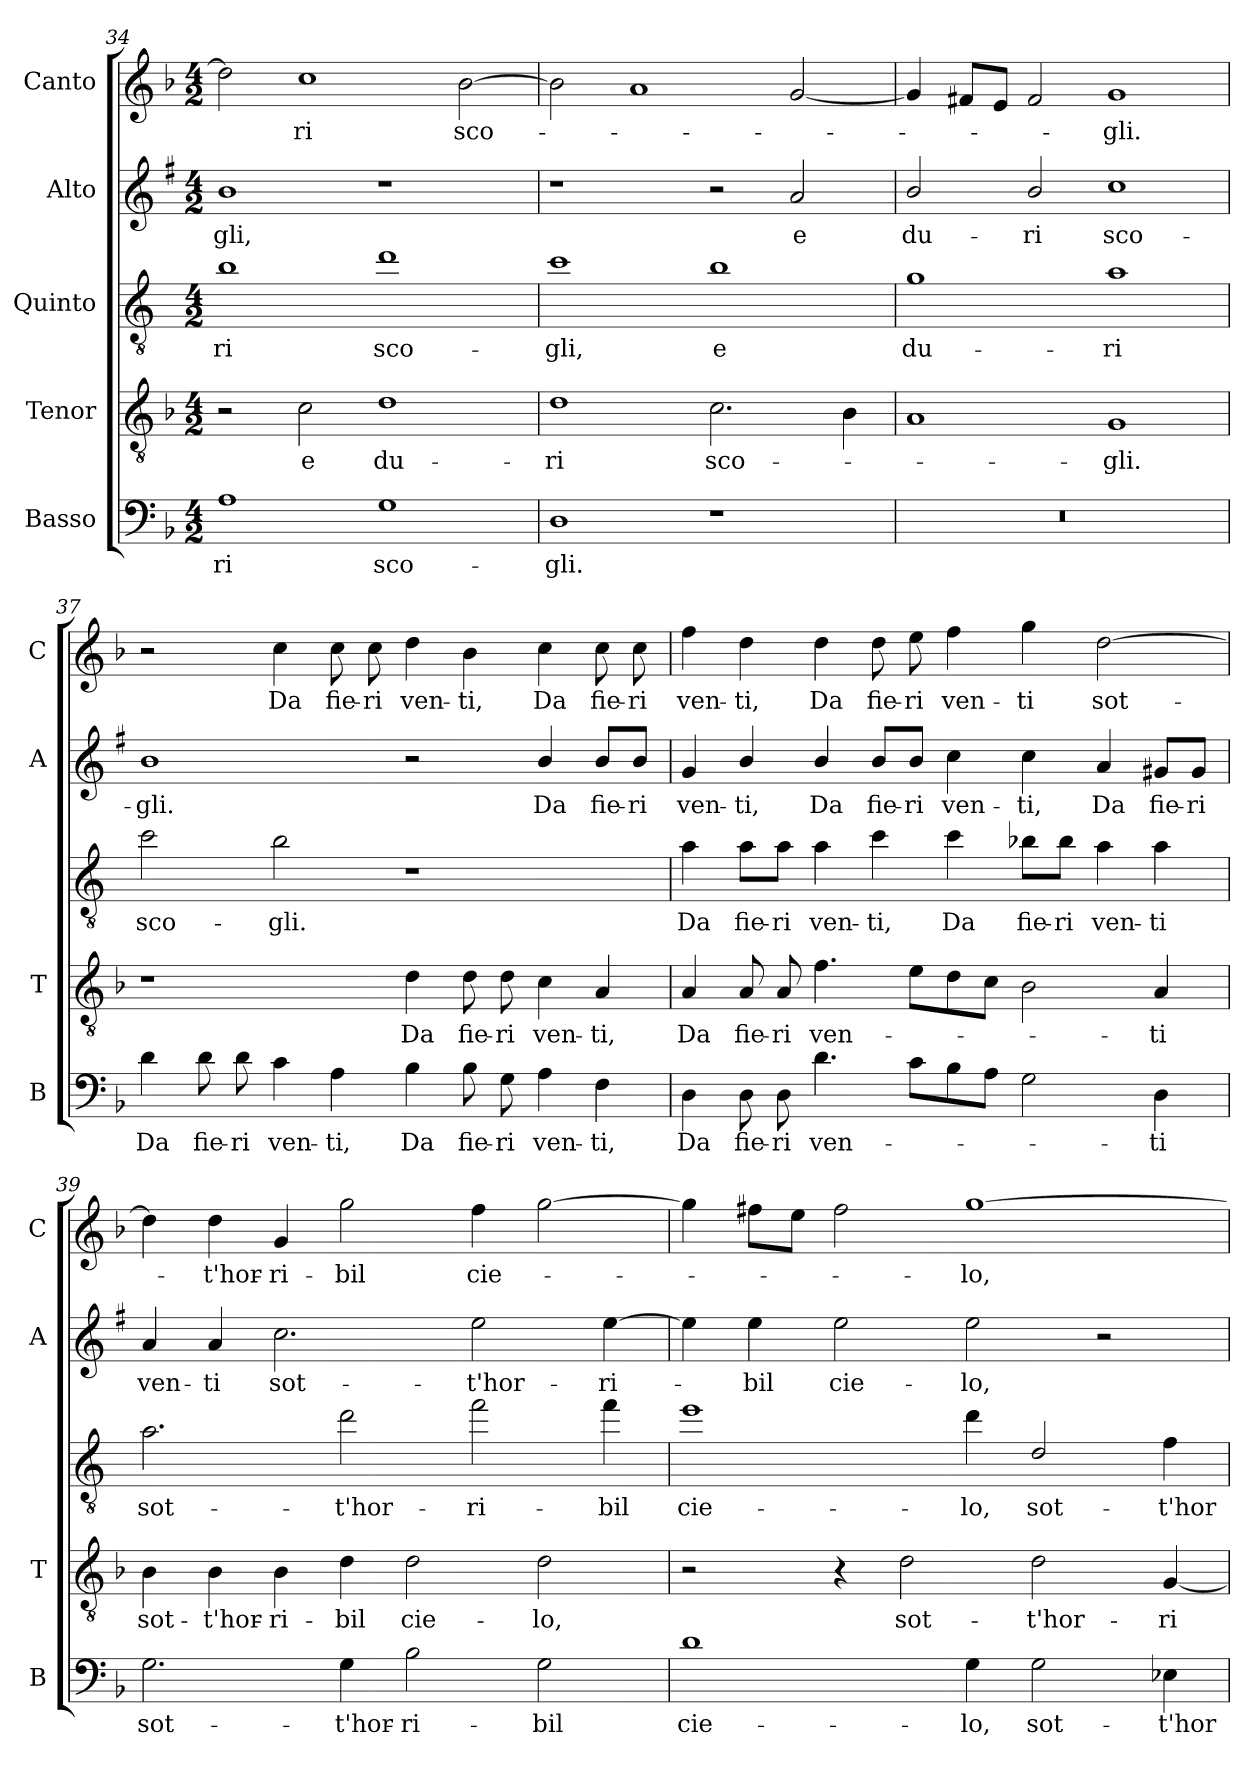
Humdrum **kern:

**kern	**text	**kern	**text	**kern	**text	**kern	**text	**kern	**text
*part5	*part5	*part4	*part4	*part3	*part3	*part2	*part2	*part1	*part1
*staff5	*staff5	*staff4	*staff4	*staff3	*staff3	*staff2	*staff2	*staff1	*staff1
*I"Basso	*	*I"Tenor	*	*I"Quinto	*	*I"Alto	*	*I"Canto	*
*I'B	*	*I'T	*	*	*	*I'A	*	*I'C	*
*clefF4	*	*clefGv2	*	*clefGv2	*	*clefG2	*	*clefG2	*
*	*	*	*	*ITrd4c7	*	*ITrd1c2	*	*	*
*k[b-]	*	*k[b-]	*	*k[b-]	*	*k[b-]	*	*k[b-]	*
*F:	*	*F:	*	*F:	*	*F:	*	*F:	*
*M4/2	*	*M4/2	*	*M4/2	*	*M4/2	*	*M4/2	*
=34	=34	=34	=34	=34	=34	=34	=34	=34	=34
!	!LO:LY:b	!	!	!	!LO:LY:b	!	!LO:LY:b	!	!
1A	-ri	2r	.	1e	-ri	1a	-gli,	2dd\]	.
!	!	!	!LO:LY:b	!	!	!	!	!	!LO:LY:b
.	.	2c\	e	.	.	.	.	1cc	-ri
!	!LO:LY:b	!	!LO:LY:b	!	!LO:LY:b	!	!	!	!
1G	sco-	1d	du-	1g	sco-	1r	.	.	.
!	!	!	!	!	!	!	!	!	!LO:LY:b
.	.	.	.	.	.	.	.	[2b-\	sco-
!!LO:LB:g=z
=35	=35	=35	=35	=35	=35	=35	=35	=35	=35
!	!LO:LY:b	!	!LO:LY:b	!	!LO:LY:b	!	!	!	!
1D	-gli.	1d	-ri	1f	-gli,	1r	.	2b-\]	.
.	.	.	.	.	.	.	.	1a	.
!	!	!	!LO:LY:b	!	!LO:LY:b	!	!	!	!
1r	.	2.c\	sco-	1e	e	2r	.	.	.
!	!	!	!	!	!	!	!LO:LY:b	!	!
.	.	.	.	.	.	2g/	e	[2g/	.
.	.	4B-\	.	.	.	.	.	.	.
=36	=36	=36	=36	=36	=36	=36	=36	=36	=36
!	!	!	!	!	!LO:LY:b	!	!LO:LY:b	!	!
0r	.	1A	.	1c	du-	2a/	du-	4g/]	.
.	.	.	.	.	.	.	.	8f#X/L	.
.	.	.	.	.	.	.	.	8e/J	.
!	!	!	!	!	!	!	!LO:LY:b	!	!
.	.	.	.	.	.	2a/	-ri	2f#/	.
!	!	!	!LO:LY:b	!	!LO:LY:b	!	!LO:LY:b	!	!LO:LY:b
.	.	1G	-gli.	1d	-ri	1b-	sco-	1g	-gli.
=37	=37	=37	=37	=37	=37	=37	=37	=37	=37
!	!LO:LY:b	!	!	!	!LO:LY:b	!	!LO:LY:b	!	!
4d\	Da	1r	.	2f\	sco-	1a	-gli.	2r	.
!	!LO:LY:b	!	!	!	!	!	!	!	!
8d\	fie-	.	.	.	.	.	.	.	.
!	!LO:LY:b	!	!	!	!	!	!	!	!
8d\	-ri	.	.	.	.	.	.	.	.
!	!LO:LY:b	!	!	!	!LO:LY:b	!	!	!	!LO:LY:b
4c\	ven-	.	.	2e\	-gli.	.	.	4cc\	Da
!	!LO:LY:b	!	!	!	!	!	!	!	!LO:LY:b
4A\	-ti,	.	.	.	.	.	.	8cc\	fie-
!	!	!	!	!	!	!	!	!	!LO:LY:b
.	.	.	.	.	.	.	.	8cc\	-ri
!	!LO:LY:b	!	!LO:LY:b	!	!	!	!	!	!LO:LY:b
4B-\	Da	4d\	Da	1r	.	2r	.	4dd\	ven-
!	!LO:LY:b	!	!LO:LY:b	!	!	!	!	!	!LO:LY:b
8B-\	fie-	8d\	fie-	.	.	.	.	4b-\	-ti,
!	!LO:LY:b	!	!LO:LY:b	!	!	!	!	!	!
8G\	-ri	8d\	-ri	.	.	.	.	.	.
!	!LO:LY:b	!	!LO:LY:b	!	!	!	!LO:LY:b	!	!LO:LY:b
4A\	ven-	4c\	ven-	.	.	4a/	Da	4cc\	Da
!	!LO:LY:b	!	!LO:LY:b	!	!	!	!LO:LY:b	!	!LO:LY:b
4F\	-ti,	4A/	-ti,	.	.	8a/L	fie-	8cc\	fie-
!	!	!	!	!	!	!	!LO:LY:b	!	!LO:LY:b
.	.	.	.	.	.	8a/J	-ri	8cc\	-ri
=38	=38	=38	=38	=38	=38	=38	=38	=38	=38
!	!LO:LY:b	!	!LO:LY:b	!	!LO:LY:b	!	!LO:LY:b	!	!LO:LY:b
4D\	Da	4A/	Da	4d\	Da	4f/	ven-	4ff\	ven-
!	!LO:LY:b	!	!LO:LY:b	!	!LO:LY:b	!	!LO:LY:b	!	!LO:LY:b
8D\	fie-	8A/	fie-	8d\L	fie-	4a/	-ti,	4dd\	-ti,
!	!LO:LY:b	!	!LO:LY:b	!	!LO:LY:b	!	!	!	!
8D\	-ri	8A/	-ri	8d\J	-ri	.	.	.	.
!	!LO:LY:b	!	!LO:LY:b	!	!LO:LY:b	!	!LO:LY:b	!	!LO:LY:b
4.d\	ven-	4.f\	ven-	4d\	ven-	4a/	Da	4dd\	Da
!	!	!	!	!	!LO:LY:b	!	!LO:LY:b	!	!LO:LY:b
.	.	.	.	4f\	-ti,	8a/L	fie-	8dd\	fie-
!	!	!	!	!	!	!	!LO:LY:b	!	!LO:LY:b
8c\L	.	8e\L	.	.	.	8a/J	-ri	8ee\	-ri
!	!	!	!	!	!LO:LY:b	!	!LO:LY:b	!	!LO:LY:b
8B-\	.	8d\	.	4f\	Da	4b-\	ven-	4ff\	ven-
8A\J	.	8c\J	.	.	.	.	.	.	.
!	!	!	!	!	!LO:LY:b	!	!LO:LY:b	!	!LO:LY:b
2G\	.	2B-\	.	8e-X\L	fie-	4b-\	-ti,	4gg\	-ti
!	!	!	!	!	!LO:LY:b	!	!	!	!
.	.	.	.	8e-\J	-ri	.	.	.	.
!	!	!	!	!	!LO:LY:b	!	!LO:LY:b	!	!LO:LY:b
.	.	.	.	4d\	ven-	4g/	Da	[2dd\	sot-
!	!LO:LY:b	!	!LO:LY:b	!	!LO:LY:b	!	!LO:LY:b	!	!
4D\	-ti	4A/	-ti	4d\	-ti	8f#X/L	fie-	.	.
!	!	!	!	!	!	!	!LO:LY:b	!	!
.	.	.	.	.	.	8f#/J	-ri	.	.
!!LO:LB:g=z
=39	=39	=39	=39	=39	=39	=39	=39	=39	=39
!	!LO:LY:b	!	!LO:LY:b	!	!LO:LY:b	!	!LO:LY:b	!	!
2.G\	sot-	4B-\	sot-	2.d\	sot-	4g/	ven-	4dd\]	.
!	!	!	!LO:LY:b	!	!	!	!LO:LY:b	!	!LO:LY:b
.	.	4B-\	-t'hor-	.	.	4g/	-ti	4dd\	-t'hor-
!	!	!	!LO:LY:b	!	!	!	!LO:LY:b	!	!LO:LY:b
.	.	4B-\	-ri-	.	.	2.b-\	sot-	4g/	-ri-
!	!LO:LY:b	!	!LO:LY:b	!	!LO:LY:b	!	!	!	!LO:LY:b
4G\	-t'hor-	4d\	-bil	2g\	-t'hor-	.	.	2gg\	-bil
!	!LO:LY:b	!	!LO:LY:b	!	!	!	!	!	!
2B-\	-ri-	2d\	cie-	.	.	.	.	.	.
!	!	!	!	!	!LO:LY:b	!	!LO:LY:b	!	!LO:LY:b
.	.	.	.	2b-\	-ri-	2dd\	-t'hor-	4ff\	cie-
!	!LO:LY:b	!	!LO:LY:b	!	!	!	!	!	!
2G\	-bil	2d\	-lo,	.	.	.	.	[2gg\	.
!	!	!	!	!	!LO:LY:b	!	!LO:LY:b	!	!
.	.	.	.	4b-\	-bil	[4dd\	-ri-	.	.
=40	=40	=40	=40	=40	=40	=40	=40	=40	=40
!	!LO:LY:b	!	!	!	!LO:LY:b	!	!	!	!
1d	cie-	2r	.	1a	cie-	4dd\]	.	4gg\]	.
!	!	!	!	!	!	!	!LO:LY:b	!	!
.	.	.	.	.	.	4dd\	-bil	8ff#X\L	.
.	.	.	.	.	.	.	.	8ee\J	.
!	!	!	!	!	!	!	!LO:LY:b	!	!
.	.	4r	.	.	.	2dd\	cie-	2ff#\	.
!	!	!	!LO:LY:b	!	!	!	!	!	!
.	.	2d\	sot-	.	.	.	.	.	.
!	!LO:LY:b	!	!	!	!LO:LY:b	!	!LO:LY:b	!	!LO:LY:b
4G\	-lo,	.	.	4g\	-lo,	2dd\	-lo,	[1gg	-lo,
!	!LO:LY:b	!	!LO:LY:b	!	!LO:LY:b	!	!	!	!
2G\	sot-	2d\	-t'hor-	2G/	sot-	.	.	.	.
.	.	.	.	.	.	2r	.	.	.
!	!LO:LY:b	!	!LO:LY:b	!	!LO:LY:b	!	!	!	!
4E-X\	-t'hor-	[4G/	-ri-	4B-\	-t'hor-	.	.	.	.
=	=	=	=	=	=	=	=	=	=
*-	*-	*-	*-	*-	*-	*-	*-	*-	*-
